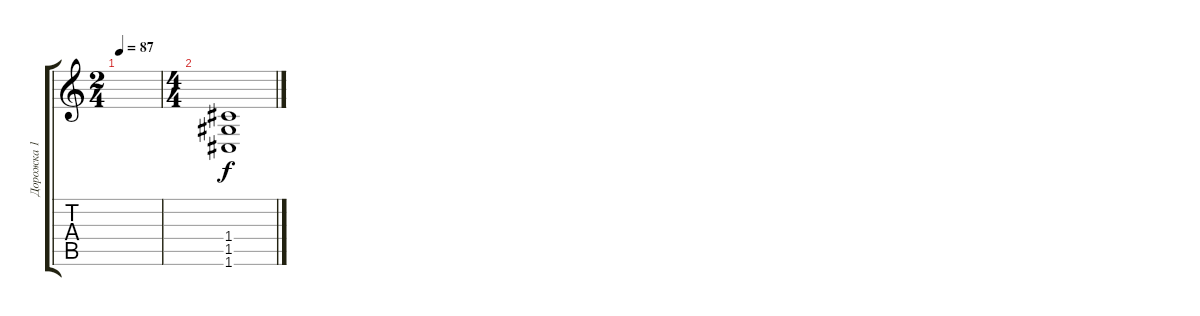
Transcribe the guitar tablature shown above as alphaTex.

\track ("Дорожка 1" "Дорожка 1") {instrument distortionguitar}
\staff {score tabs}
\tuning (D4 A3 F3 C3 G2 C2) {hide}
\ts (2 4)
\tempo 87
\clef g2
\ks c
|
\ts (4 4)
(1.4 1.5 1.6).1
